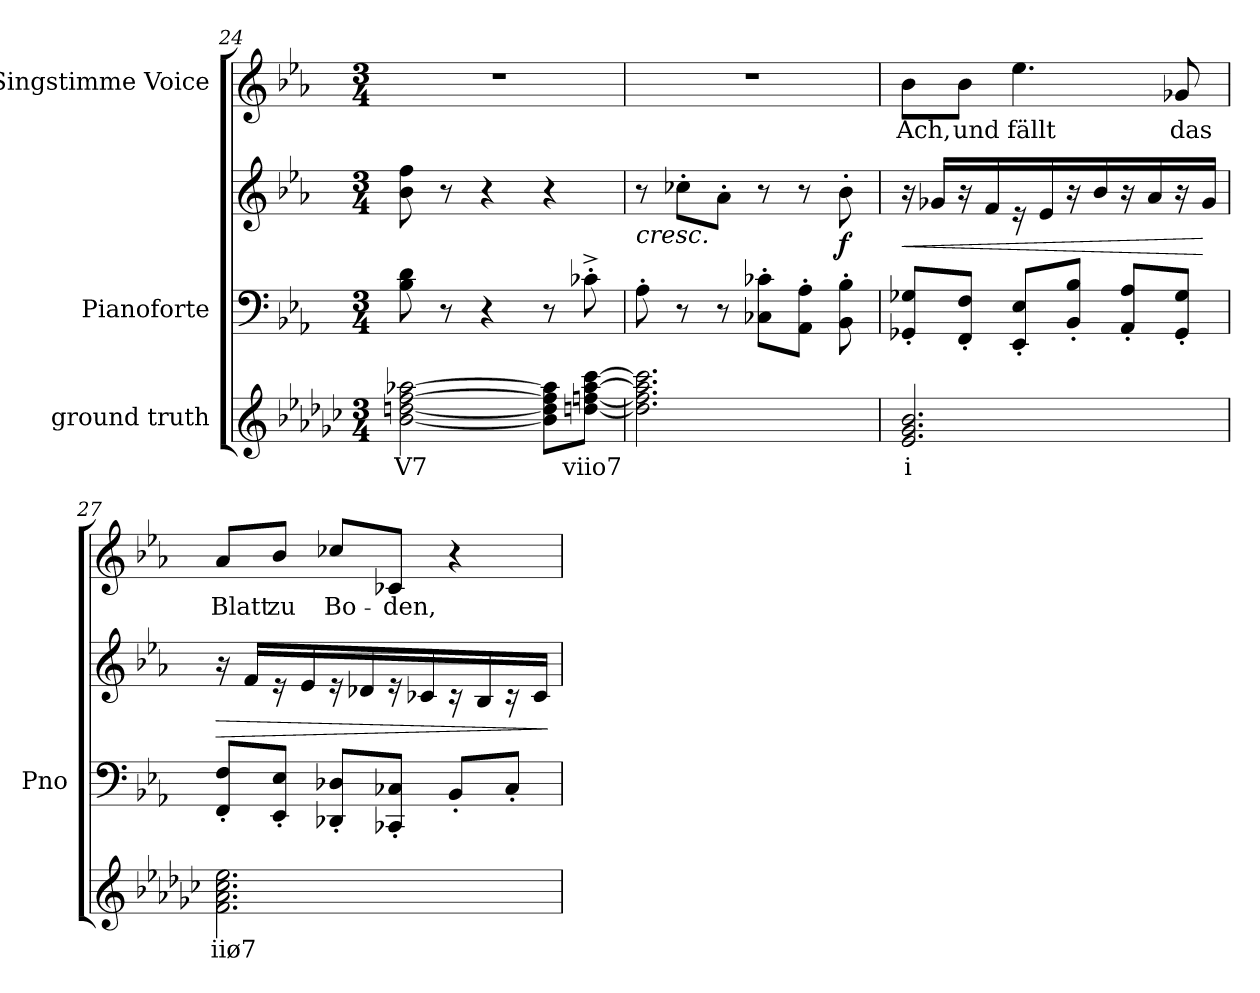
**kern	**text	**kern	**kern	**dynam	**kern	**text
*part3	*part3	*part2	*part2	*part2	*part1	*part1
*staff4	*staff4	*staff3	*staff2	*staff2/3	*staff1	*staff1
*I"ground truth	*	*I"Pianoforte	*	*	*I"Singstimme Voice	*
*	*	*I'Pno	*	*	*	*
*	*	*clefF4	*clefG2	*	*clefG2	*
*k[b-e-a-d-g-c-]	*	*k[b-e-a-]	*k[b-e-a-]	*	*k[b-e-a-]	*
*M3/4	*	*M3/4	*M3/4	*	*M3/4	*
=24	=24	=24	=24	=24	=24	=24
[2b- [2ddn [2ff [2aa-X	V7	8B-\ 8d\	8b-\ 8ff\	.	2.r	.
.	.	8r	8r	.	.	.
.	.	4r	4r	.	.	.
8b-] 8dd] 8ff] 8aa-]L	.	8r	4r	.	.	.
[8ddn [8ffn [8aa- [8ccc-J	viio7	8c-X'^\	.	.	.	.
=25	=25	=25	=25	=25	=25	=25
!	!	!	!LO:TX:b:i:t=cresc.	!	!	!
2.dd] 2.ff] 2.aa-] 2.ccc-]	.	8A-'\	8r	.	2.r	.
.	.	8r	8cc-X'\L	.	.	.
.	.	8r	8a-'\J	.	.	.
.	.	8C-X\' 8c-X\'L	8r	.	.	.
.	.	8AA-\' 8A-\'J	8r	.	.	.
!	!	!	!	!LO:DY:b	!	!
.	.	8BB-\' 8B-\'	8b-'\	f	.	.
=26	=26	=26	=26	=26	=26	=26
!	!	!	!	!LO:HP:b	!	!
!	!	!	!	!	!	!LO:LY:b
2.e- 2.g- 2.b-	i	8GG-X/' 8G-X/'L	16r	<	8b-\L	Ach,
.	.	.	16g-X/LL	.	.	.
!	!	!	!	!	!	!LO:LY:b
.	.	8FF/' 8F/'J	16r	.	8b-\J	und
.	.	.	16f/	.	.	.
!	!	!	!	!	!	!LO:LY:b
.	.	8EE-/' 8E-/'L	16r	.	4.ee-\	fällt
.	.	.	16e-/	.	.	.
.	.	8BB-/' 8B-/'J	16r	.	.	.
.	.	.	16b-/	.	.	.
.	.	8AA-/' 8A-/'L	16r	.	.	.
.	.	.	16a-/	.	.	.
!	!	!	!	!	!	!LO:LY:b
.	.	8GG-/' 8G-/'J	16r	.	8g-X/	das
.	.	.	16g-/JJ	[	.	.
=27	=27	=27	=27	=27	=27	=27
!	!	!	!	!LO:HP:b	!	!
!	!	!	!	!	!	!LO:LY:b
2.f 2.a- 2.cc- 2.ee-	iiø7	8FF/' 8F/'L	16r	>	8a-/L	Blatt
.	.	.	16f/LL	.	.	.
!	!	!	!	!	!	!LO:LY:b
.	.	8EE-/' 8E-/'J	16r	.	8b-/J	zu
.	.	.	16e-/	.	.	.
!	!	!	!	!	!	!LO:LY:b
.	.	8DD-X/' 8D-X/'L	16r	.	8cc-X/L	Bo-
.	.	.	16d-X/	.	.	.
!	!	!	!	!	!	!LO:LY:b
.	.	8CC-X/' 8C-X/'J	16r	.	8c-X/J	-den,
.	.	.	16c-X/	.	.	.
.	.	8BB-'/L	16r	.	4r	.
.	.	.	16B-/	.	.	.
.	.	8C-'/J	16r	.	.	.
.	.	.	16c-/JJ	.	.	.
.	.	.	.	]	.	.
=	=	=	=	=	=	=
*-	*-	*-	*-	*-	*-	*-
